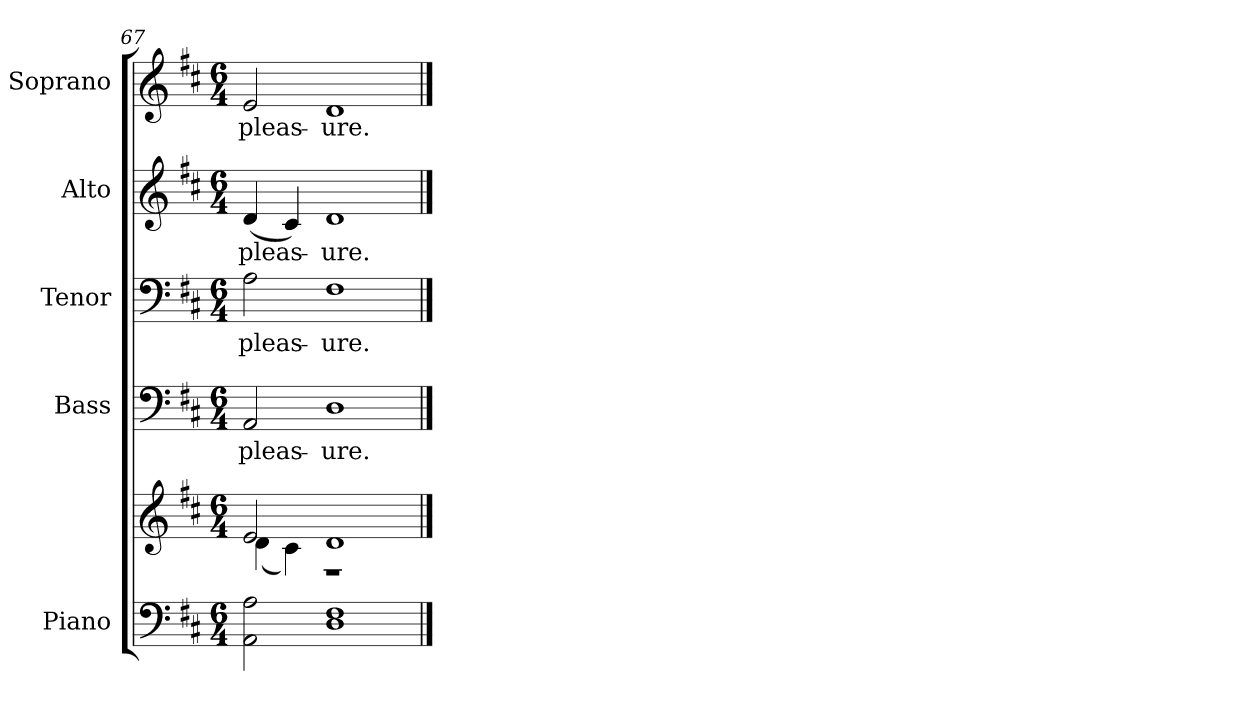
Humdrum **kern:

**kern	**kern	**kern	**text	**kern	**text	**kern	**text	**kern	**text
*part5	*part5	*part4	*part4	*part3	*part3	*part2	*part2	*part1	*part1
*staff6	*staff5	*staff4	*staff4	*staff3	*staff3	*staff2	*staff2	*staff1	*staff1
*I"Piano	*	*I"Bass	*	*I"Tenor	*	*I"Alto	*	*I"Soprano	*
*I'Pno.	*	*I'B.	*	*I'T.	*	*I'A.	*	*I'S.	*
!!LO:PB:g=z
*clefF4	*clefG2	*clefF4	*	*clefF4	*	*clefG2	*	*clefG2	*
*k[f#c#]	*k[f#c#]	*k[f#c#]	*	*k[f#c#]	*	*k[f#c#]	*	*k[f#c#]	*
*D:	*D:	*D:	*	*D:	*	*D:	*	*D:	*
*M6/4	*M6/4	*M6/4	*	*M6/4	*	*M6/4	*	*M6/4	*
=67	=67	=67	=67	=67	=67	=67	=67	=67	=67
*	*^	*	*	*	*	*	*	*	*
!	!	!	!	!LO:LY:b:color=#000000	!	!	!	!	!	!
!	!	!	!	!	!	!LO:LY:b:color=#000000	!	!	!	!
!	!	!	!	!	!	!	!	!LO:LY:b:color=#000000	!	!
!	!	!	!	!	!	!	!	!	!	!LO:LY:b:color=#000000
2AAi\ 2Ai	2ei/	(4di\	2AAi/	pleas-	2Ai\	pleas-	(4di/	pleas-	2ei/	pleas-
.	.	4c#i\)	.	.	.	.	4c#i/)	.	.	.
!	!	!	!	!LO:LY:b:color=#000000	!	!	!	!	!	!
!	!	!	!	!	!	!LO:LY:b:color=#000000	!	!	!	!
!	!	!	!	!	!	!	!	!LO:LY:b:color=#000000	!	!
!	!	!	!	!	!	!	!	!	!	!LO:LY:b:color=#000000
1Di 1F#i	1di	1r	1Di	-ure.	1F#i	-ure.	1di	-ure.	1di	-ure.
*	*v	*v	*	*	*	*	*	*	*	*
==	==	==	==	==	==	==	==	==	==
*-	*-	*-	*-	*-	*-	*-	*-	*-	*-
